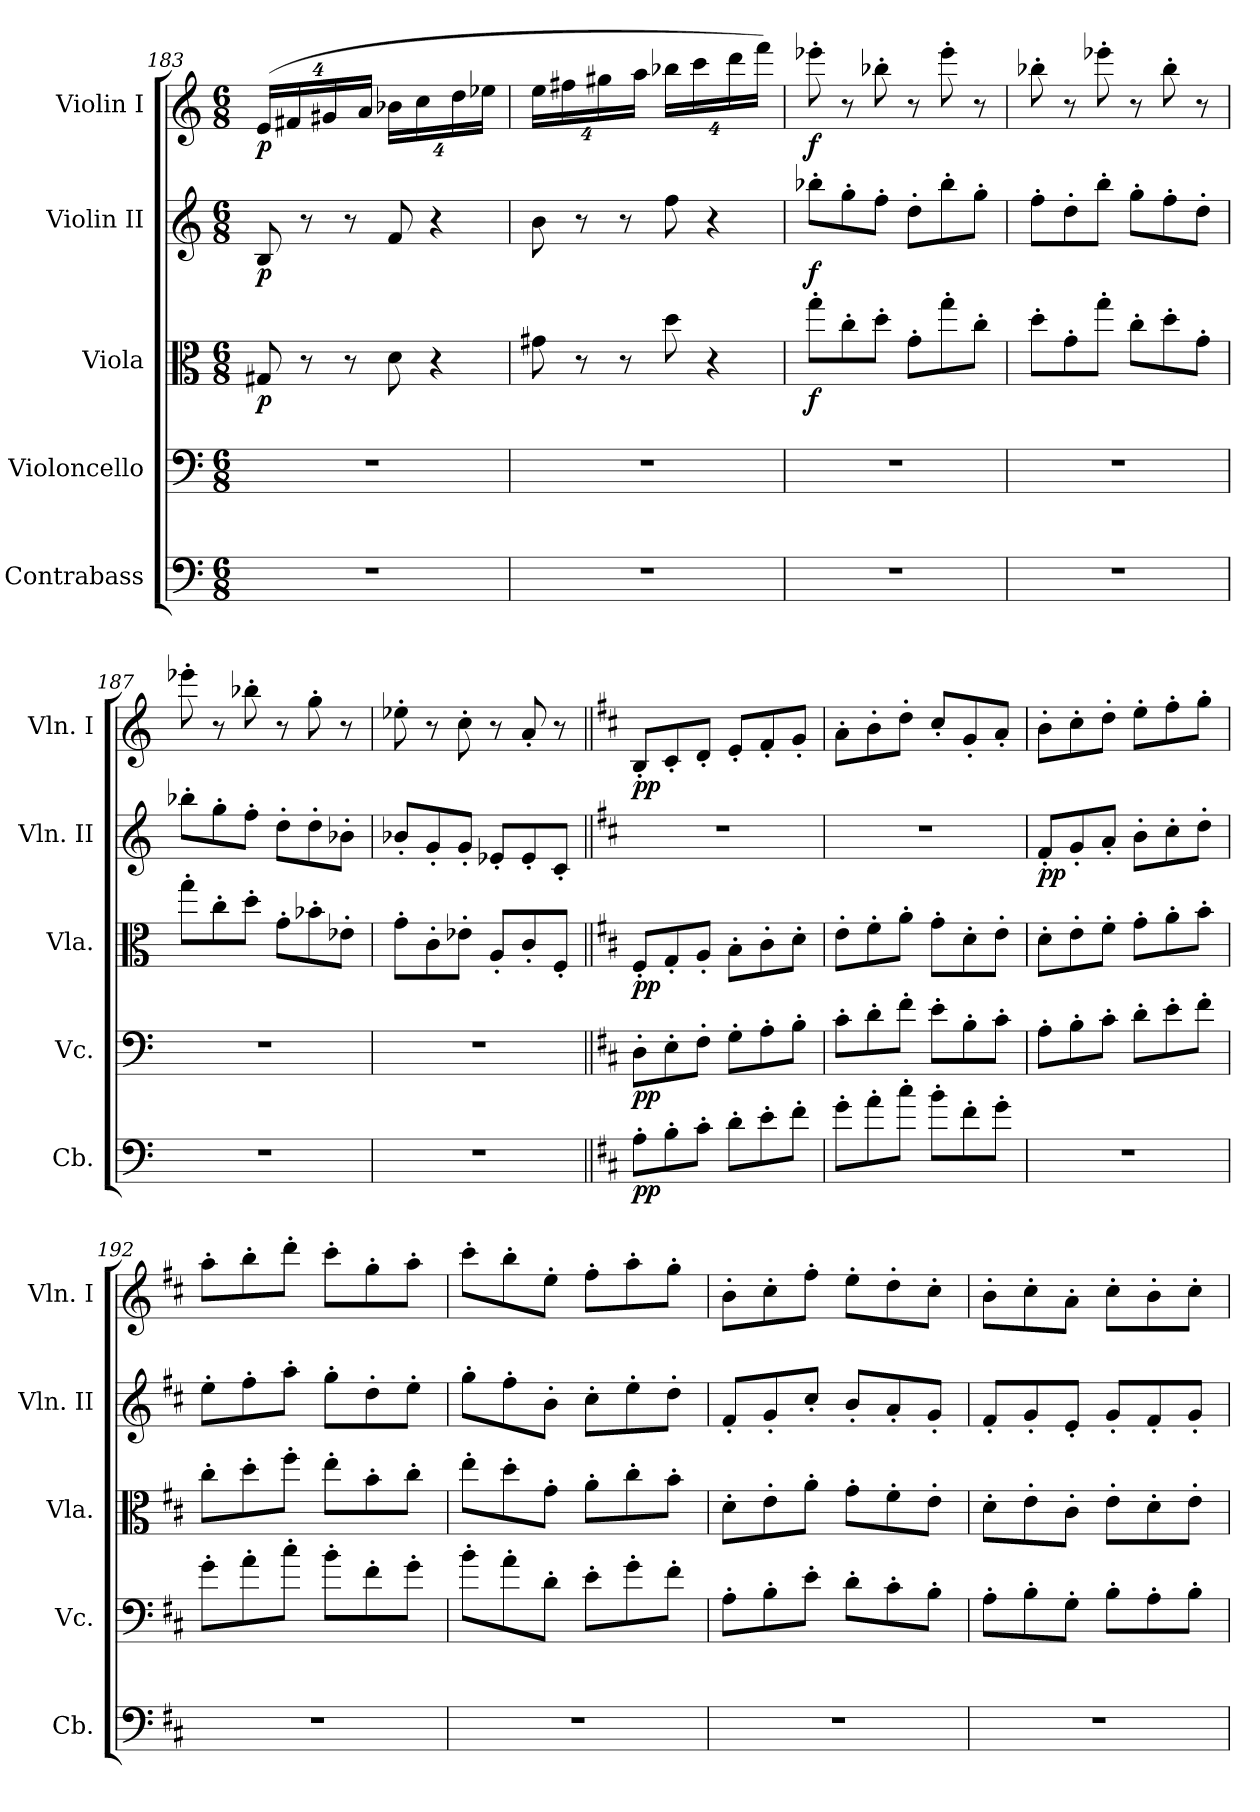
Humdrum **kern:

**kern	**dynam	**kern	**dynam	**kern	**dynam	**kern	**dynam	**kern	**dynam
*part5	*part5	*part4	*part4	*part3	*part3	*part2	*part2	*part1	*part1
*staff5	*staff5	*staff4	*staff4	*staff3	*staff3	*staff2	*staff2	*staff1	*staff1
*I"Contrabass	*	*I"Violoncello	*	*I"Viola	*	*I"Violin II	*	*I"Violin I	*
*I'Cb.	*	*I'Vc.	*	*I'Vla.	*	*I'Vln. II	*	*I'Vln. I	*
*clefF4	*	*clefF4	*	*clefC3	*	*clefG2	*	*clefG2	*
*ITrd7c12	*	*	*	*	*	*	*	*	*
*k[]	*	*k[]	*	*k[]	*	*k[]	*	*k[]	*
*M6/8	*	*M6/8	*	*M6/8	*	*M6/8	*	*M6/8	*
*	*	*	*	*	*	*	*	*Xbrackettup	*
=183	=183	=183	=183	=183	=183	=183	=183	=183	=183
!	!	!	!	!	!LO:DY:b	!	!LO:DY:b	!	!LO:DY:b
2.r	.	2.r	.	8G#X/	p	8B/	p	(>32%3e/L	p
.	.	.	.	.	.	.	.	32%3f#X/	.
.	.	.	.	8r	.	8r	.	.	.
.	.	.	.	.	.	.	.	32%3g#X/	.
.	.	.	.	8r	.	8r	.	.	.
.	.	.	.	.	.	.	.	32%3a/J	.
.	.	.	.	8d\	.	8f/	.	32%3b-X\L	.
.	.	.	.	.	.	.	.	32%3cc\	.
.	.	.	.	4r	.	4r	.	.	.
.	.	.	.	.	.	.	.	32%3dd\	.
.	.	.	.	.	.	.	.	32%3ee-X\J	.
!!LO:LB:g=z
=184	=184	=184	=184	=184	=184	=184	=184	=184	=184
2.r	.	2.r	.	8g#X\	.	8b\	.	32%3ee\L	.
.	.	.	.	.	.	.	.	32%3ff#X\	.
.	.	.	.	8r	.	8r	.	.	.
.	.	.	.	.	.	.	.	32%3gg#X\	.
.	.	.	.	8r	.	8r	.	.	.
.	.	.	.	.	.	.	.	32%3aa\J	.
.	.	.	.	8dd\	.	8ff\	.	32%3bb-X\L	.
.	.	.	.	.	.	.	.	32%3ccc\	.
.	.	.	.	4r	.	4r	.	.	.
.	.	.	.	.	.	.	.	32%3ddd\	.
.	.	.	.	.	.	.	.	32%3fff\J)	.
=185	=185	=185	=185	=185	=185	=185	=185	=185	=185
!	!	!	!	!	!LO:DY:b	!	!LO:DY:b	!	!LO:DY:b
2.r	.	2.r	.	8gg'\L	f	8bb-X'\L	f	8eee-X'\	f
.	.	.	.	8cc'\	.	8gg'\	.	8r	.
.	.	.	.	8dd'\J	.	8ff'\J	.	8bb-X'\	.
.	.	.	.	8g'\L	.	8dd'\L	.	8r	.
.	.	.	.	8gg'\	.	8bb-'\	.	8eee-'\	.
.	.	.	.	8cc'\J	.	8gg'\J	.	8r	.
=186	=186	=186	=186	=186	=186	=186	=186	=186	=186
2.r	.	2.r	.	8dd'\L	.	8ff'\L	.	8bb-X'\	.
.	.	.	.	8g'\	.	8dd'\	.	8r	.
.	.	.	.	8gg'\J	.	8bb'\J	.	8eee-X'\	.
.	.	.	.	8cc'\L	.	8gg'\L	.	8r	.
.	.	.	.	8dd'\	.	8ff'\	.	8bb-'\	.
.	.	.	.	8g'\J	.	8dd'\J	.	8r	.
=187	=187	=187	=187	=187	=187	=187	=187	=187	=187
2.r	.	2.r	.	8gg'\L	.	8bb-X'\L	.	8eee-X'\	.
.	.	.	.	8cc'\	.	8gg'\	.	8r	.
.	.	.	.	8dd'\J	.	8ff'\J	.	8bb-X'\	.
.	.	.	.	8g'\L	.	8dd'\L	.	8r	.
.	.	.	.	8b-X'\	.	8dd'\	.	8gg'\	.
.	.	.	.	8e-X'\J	.	8b-X'\J	.	8r	.
!!LO:PB:g=z
=188	=188	=188	=188	=188	=188	=188	=188	=188	=188
2.r	.	2.r	.	8g'\L	.	8b-X'/L	.	8ee-X'\	.
.	.	.	.	8c'\	.	8g'/	.	8r	.
.	.	.	.	8e-X'\J	.	8g'/J	.	8cc'\	.
.	.	.	.	8A'/L	.	8e-X'/L	.	8r	.
.	.	.	.	8c'/	.	8e-'/	.	8a'/	.
.	.	.	.	8F'/J	.	8c'/J	.	8r	.
=189||	=189||	=189||	=189||	=189||	=189||	=189||	=189||	=189||	=189||
*k[f#c#]	*	*k[f#c#]	*	*k[f#c#]	*	*k[f#c#]	*	*k[f#c#]	*
!	!LO:DY:b	!	!LO:DY:b	!	!LO:DY:b	!	!	!	!LO:DY:b
8AA'\L	pp	8D'\L	pp	8F#'/L	pp	2.r	.	8B'/L	pp
8BB'\	.	8E'\	.	8G'/	.	.	.	8c#'/	.
8C#'\J	.	8F#'\J	.	8A'/J	.	.	.	8d'/J	.
8D'\L	.	8G'\L	.	8B'\L	.	.	.	8e'/L	.
8E'\	.	8A'\	.	8c#'\	.	.	.	8f#'/	.
8F#'\J	.	8B'\J	.	8d'\J	.	.	.	8g'/J	.
=190	=190	=190	=190	=190	=190	=190	=190	=190	=190
8G'\L	.	8c#'\L	.	8e'\L	.	2.r	.	8a'\L	.
8A'\	.	8d'\	.	8f#'\	.	.	.	8b'\	.
8c#'\J	.	8f#'\J	.	8a'\J	.	.	.	8dd'\J	.
8B'\L	.	8e'\L	.	8g'\L	.	.	.	8cc#'/L	.
8F#'\	.	8B'\	.	8d'\	.	.	.	8g'/	.
8G'\J	.	8c#'\J	.	8e'\J	.	.	.	8a'/J	.
=191	=191	=191	=191	=191	=191	=191	=191	=191	=191
!	!	!	!	!	!	!	!LO:DY:b	!	!
2.r	.	8A'\L	.	8d'\L	.	8f#'/L	pp	8b'\L	.
.	.	8B'\	.	8e'\	.	8g'/	.	8cc#'\	.
.	.	8c#'\J	.	8f#'\J	.	8a'/J	.	8dd'\J	.
.	.	8d'\L	.	8g'\L	.	8b'\L	.	8ee'\L	.
.	.	8e'\	.	8a'\	.	8cc#'\	.	8ff#'\	.
.	.	8f#'\J	.	8b'\J	.	8dd'\J	.	8gg'\J	.
=192	=192	=192	=192	=192	=192	=192	=192	=192	=192
2.r	.	8g'\L	.	8cc#'\L	.	8ee'\L	.	8aa'\L	.
.	.	8a'\	.	8dd'\	.	8ff#'\	.	8bb'\	.
.	.	8cc#'\J	.	8ff#'\J	.	8aa'\J	.	8ddd'\J	.
.	.	8b'\L	.	8ee'\L	.	8gg'\L	.	8ccc#'\L	.
.	.	8f#'\	.	8b'\	.	8dd'\	.	8gg'\	.
.	.	8g'\J	.	8cc#'\J	.	8ee'\J	.	8aa'\J	.
!!LO:LB:g=z
=193	=193	=193	=193	=193	=193	=193	=193	=193	=193
2.r	.	8b'\L	.	8ee'\L	.	8gg'\L	.	8ccc#'\L	.
.	.	8a'\	.	8dd'\	.	8ff#'\	.	8bb'\	.
.	.	8d'\J	.	8g'\J	.	8b'\J	.	8ee'\J	.
.	.	8e'\L	.	8a'\L	.	8cc#'\L	.	8ff#'\L	.
.	.	8g'\	.	8cc#'\	.	8ee'\	.	8aa'\	.
.	.	8f#'\J	.	8b'\J	.	8dd'\J	.	8gg'\J	.
=194	=194	=194	=194	=194	=194	=194	=194	=194	=194
2.r	.	8A'\L	.	8d'\L	.	8f#'/L	.	8b'\L	.
.	.	8B'\	.	8e'\	.	8g'/	.	8cc#'\	.
.	.	8e'\J	.	8a'\J	.	8cc#'/J	.	8ff#'\J	.
.	.	8d'\L	.	8g'\L	.	8b'/L	.	8ee'\L	.
.	.	8c#'\	.	8f#'\	.	8a'/	.	8dd'\	.
.	.	8B'\J	.	8e'\J	.	8g'/J	.	8cc#'\J	.
=195	=195	=195	=195	=195	=195	=195	=195	=195	=195
2.r	.	8A'\L	.	8d'\L	.	8f#'/L	.	8b'\L	.
.	.	8B'\	.	8e'\	.	8g'/	.	8cc#'\	.
.	.	8G'\J	.	8c#'\J	.	8e'/J	.	8a'\J	.
.	.	8B'\L	.	8e'\L	.	8g'/L	.	8cc#'\L	.
.	.	8A'\	.	8d'\	.	8f#'/	.	8b'\	.
.	.	8B'\J	.	8e'\J	.	8g'/J	.	8cc#'\J	.
=	=	=	=	=	=	=	=	=	=
*-	*-	*-	*-	*-	*-	*-	*-	*-	*-
